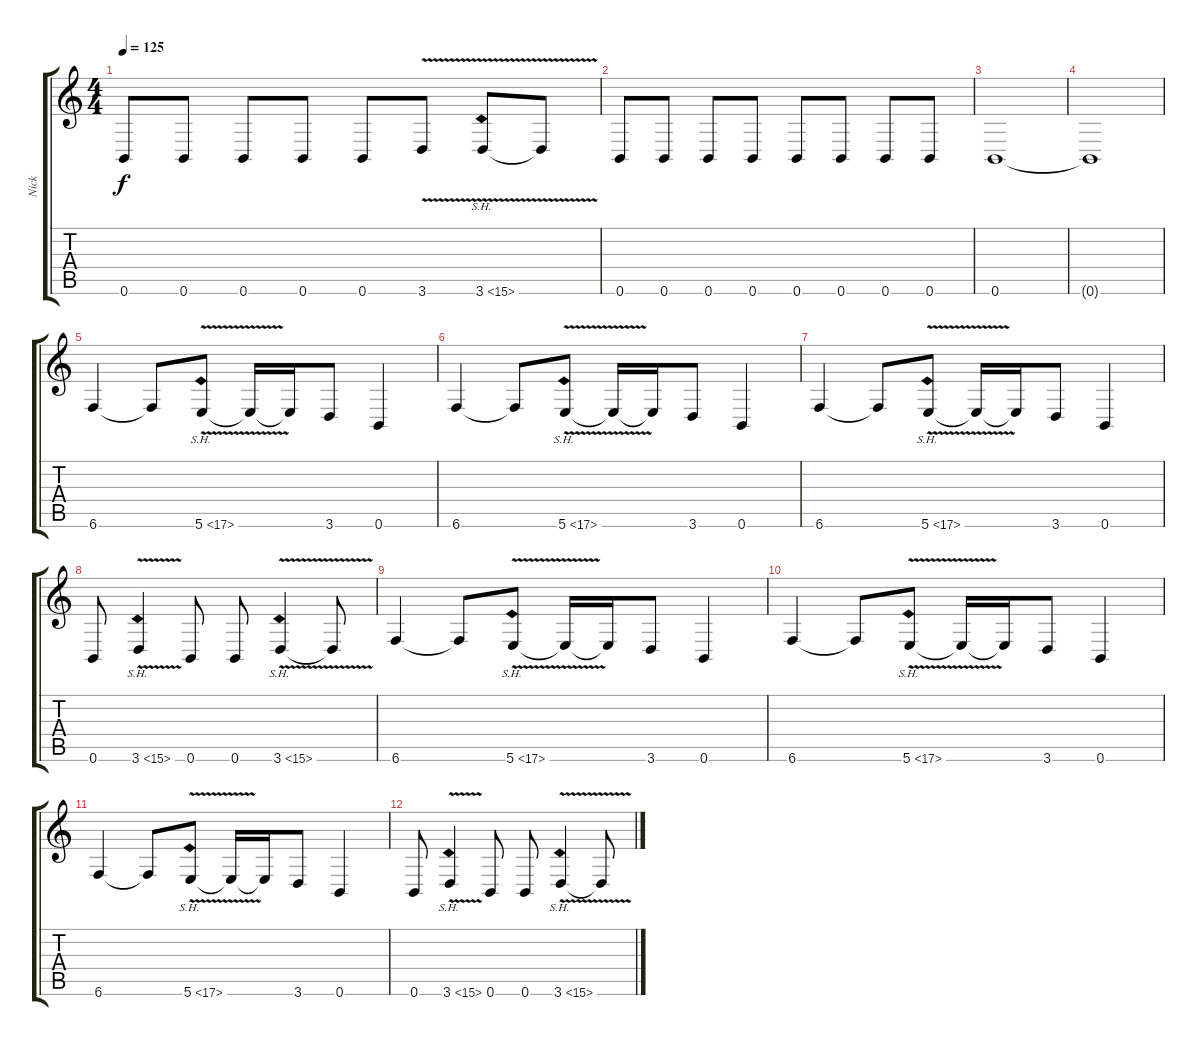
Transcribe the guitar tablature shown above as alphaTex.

\track ("Nick" "Nick") {instrument distortionguitar}
\staff {score tabs}
\tuning (E4 B3 G3 D3 A2 B1) {hide}
\ts (4 4)
\tempo 125
\clef g2
\ks c
0.6.8{dy f} 0.6.8 0.6.8 0.6.8 0.6.8 3.6{v}.8 3.6{sh 12 v}.8 3.6{t}.8 |
0.6.8 0.6.8 0.6.8 0.6.8 0.6.8 0.6.8 0.6.8 0.6.8 |
0.6.1 |
0.6{t}.1 |
6.6.4 6.6{t}.8 5.6{sh 12 v}.8 5.6{t}.16 5.6{t}.16 3.6.8 0.6.4 |
6.6.4 6.6{t}.8 5.6{sh 12 v}.8 5.6{t}.16 5.6{t}.16 3.6.8 0.6.4 |
6.6.4 6.6{t}.8 5.6{sh 12 v}.8 5.6{t}.16 5.6{t}.16 3.6.8 0.6.4 |
0.6.8 3.6{sh 12 v}.4 0.6.8 0.6.8 3.6{sh 12 v}.4 3.6{t}.8 |
6.6.4 6.6{t}.8 5.6{sh 12 v}.8 5.6{t}.16 5.6{t}.16 3.6.8 0.6.4 |
6.6.4 6.6{t}.8 5.6{sh 12 v}.8 5.6{t}.16 5.6{t}.16 3.6.8 0.6.4 |
6.6.4 6.6{t}.8 5.6{sh 12 v}.8 5.6{t}.16 5.6{t}.16 3.6.8 0.6.4 |
0.6.8 3.6{sh 12 v}.4 0.6.8 0.6.8 3.6{sh 12 v}.4 3.6{t}.8
